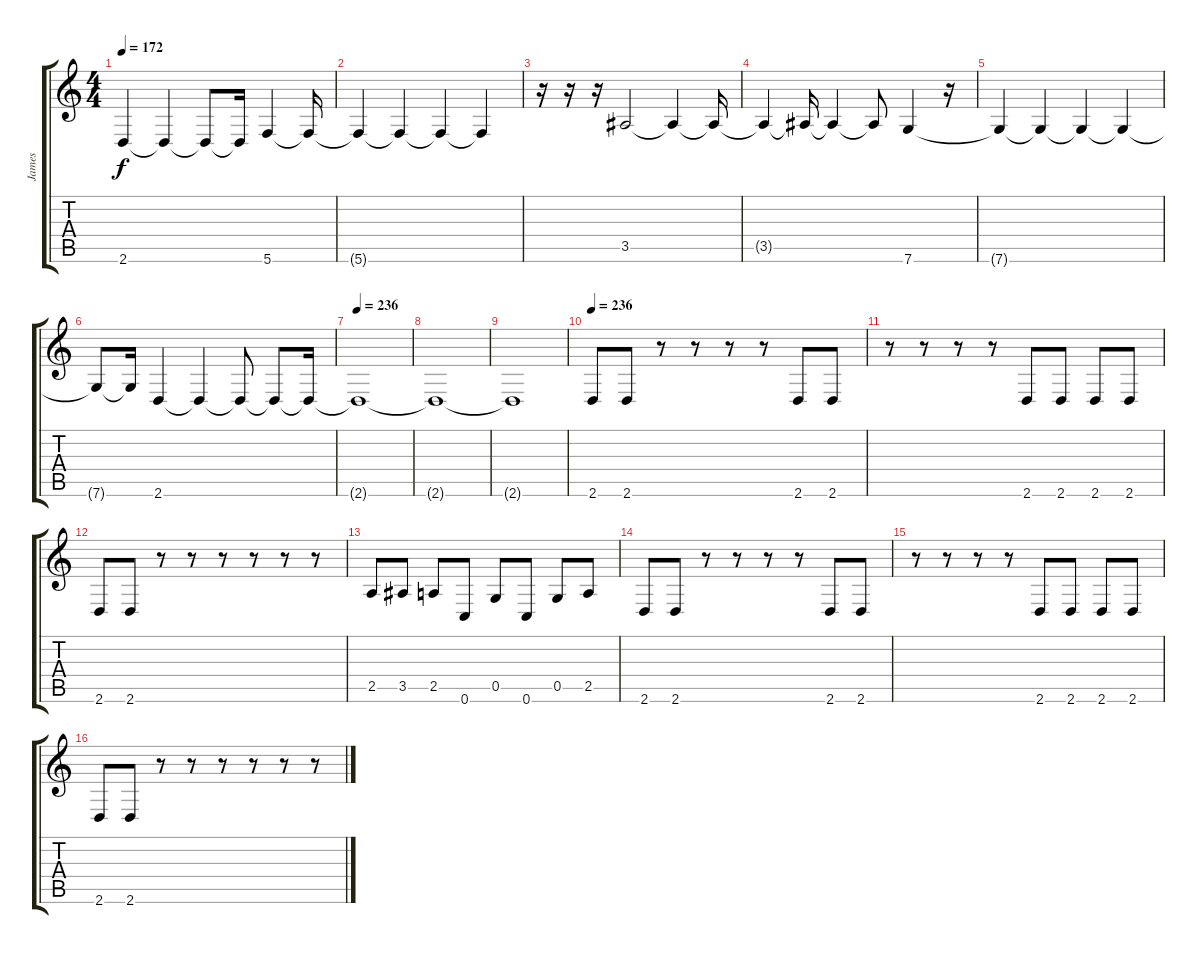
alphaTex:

\track ("James" "James") {instrument electricbasspick}
\staff {score tabs}
\tuning (D4 A3 F3 C3 G2 C2) {hide}
\ts (4 4)
\tempo 172
\clef g2
\ks c
2.6{t}.4{dy f} 2.6{t}.4 2.6{t}.8 2.6{t}.16 5.6.4 5.6{t}.16 |
5.6{t}.4 5.6{t}.4 5.6{t}.4 5.6{t}.4 |
r.16 r.16 r.16 3.5.2 3.5{t}.4 3.5{t}.16 |
3.5{t}.4 3.5{t}.16 3.5{t}.4 3.5{t}.8 7.6.4 r.16 |
7.6{t}.4 7.6{t}.4 7.6{t}.4 7.6{t}.4 |
7.6{t}.8 7.6{t}.16 2.6.4 2.6{t}.4 2.6{t}.8 2.6{t}.8 2.6{t}.16 |
\tempo 236
2.6{t}.1 |
2.6{t}.1 |
2.6{t}.1 |
\tempo 236
2.6.8 2.6.8 r.8 r.8 r.8 r.8 2.6.8 2.6.8 |
r.8 r.8 r.8 r.8 2.6.8 2.6.8 2.6.8 2.6.8 |
2.6.8 2.6.8 r.8 r.8 r.8 r.8 r.8 r.8 |
2.5.8 3.5.8 2.5.8 0.6.8 0.5.8 0.6.8 0.5.8 2.5.8 |
2.6.8 2.6.8 r.8 r.8 r.8 r.8 2.6.8 2.6.8 |
r.8 r.8 r.8 r.8 2.6.8 2.6.8 2.6.8 2.6.8 |
2.6.8 2.6.8 r.8 r.8 r.8 r.8 r.8 r.8
